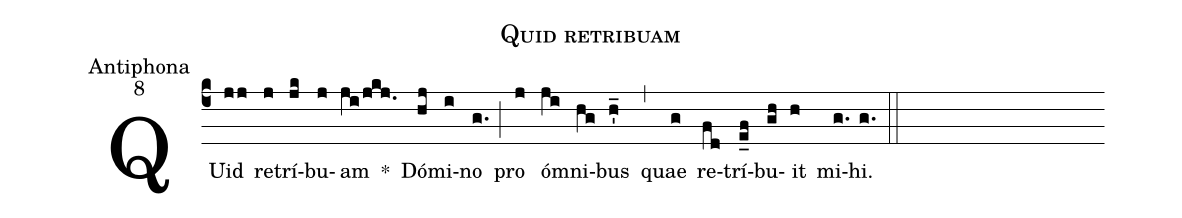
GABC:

name:Quid retribuam;
office-part:Antiphona;
mode:8;
%%
(c4) QUid(jj) re(j)trí(jk)bu(j)am(ji/jkj.) *() Dó(hj)mi(i)no(g.) (;) pro(j) ó(ji)mni(hg)bus(h'_) (,) quae(g) re(fd)trí(e_f)bu(gh)it(h) mi(g.)hi.(g.) (::)
